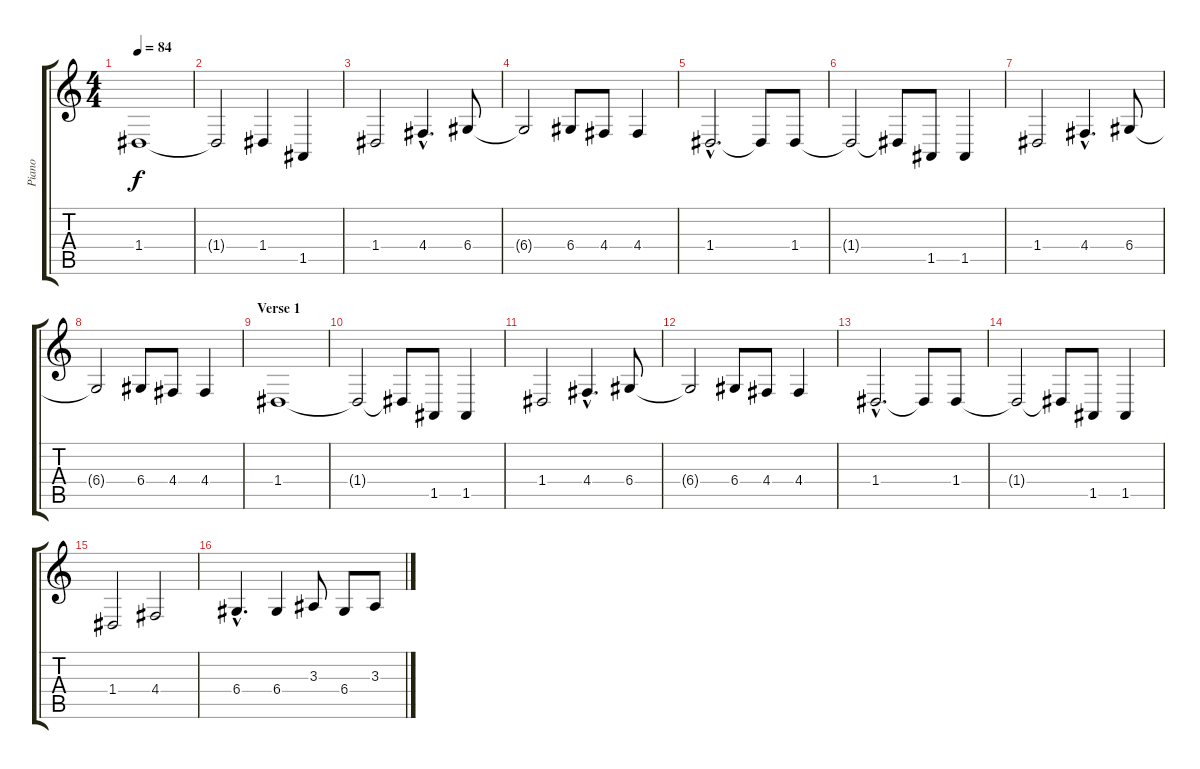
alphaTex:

\track ("Piano" "Piano") {instrument acousticgrandpiano}
\staff {score tabs}
\tuning (E4 B3 G3 D3 A2 E2) {hide}
\ts (4 4)
\tempo 84
\clef g2
\ks c
1.4.1{dy f instrument acousticgrandpiano} |
1.4{t}.2 1.4.4 1.5.4 |
1.4.2 4.4{hac}.4{d} 6.4.8 |
6.4{t}.2 6.4.8 4.4.8 4.4.4 |
1.4{hac}.2{d} 1.4{t}.8 1.4.8 |
1.4{t}.2 1.4{t}.8 1.5.8 1.5.4 |
1.4.2 4.4{hac}.4{d} 6.4.8 |
6.4{t}.2 6.4.8 4.4.8 4.4.4 |
\section ("" "Verse 1")
1.4.1 |
1.4{t}.2 1.4{t}.8 1.5.8 1.5.4 |
1.4.2 4.4{hac}.4{d} 6.4.8 |
6.4{t}.2 6.4.8 4.4.8 4.4.4 |
1.4{hac}.2{d} 1.4{t}.8 1.4.8 |
1.4{t}.2 1.4{t}.8 1.5.8 1.5.4 |
1.4.2 4.4.2 |
6.4{hac}.4{d} 6.4.4 3.3.8 6.4.8 3.3.8
